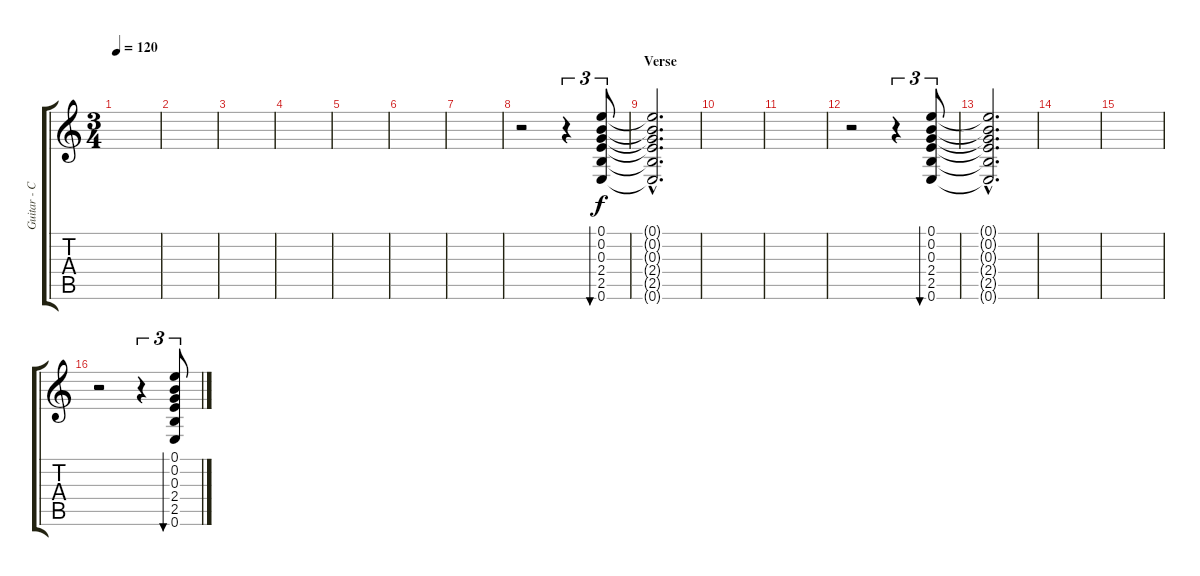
\track ("Guitar - Clean w/Chorus" "Guitar - C") {instrument electricguitarclean}
\staff {score tabs}
\tuning (E4 B3 G3 D3 A2 E2) {hide}
\ts (3 4)
\tempo 120
\clef g2
\ks c
|
|
|
|
|
|
|
r.2 r.4{tu (3 2)} (0.1 0.2 0.3 2.4 2.5 0.6).8{tu (3 2) bu 480} |
\section ("" "Verse")
(0.1{hac t} 0.2{hac t} 0.3{hac t} 2.4{hac t} 2.5{hac t} 0.6{hac t}).2{d} |
|
|
r.2 r.4{tu (3 2)} (0.1 0.2 0.3 2.4 2.5 0.6).8{tu (3 2) bu 480} |
(0.1{hac t} 0.2{hac t} 0.3{hac t} 2.4{hac t} 2.5{hac t} 0.6{hac t}).2{d} |
|
|
r.2 r.4{tu (3 2)} (0.1 0.2 0.3 2.4 2.5 0.6).8{tu (3 2) bu 480}
